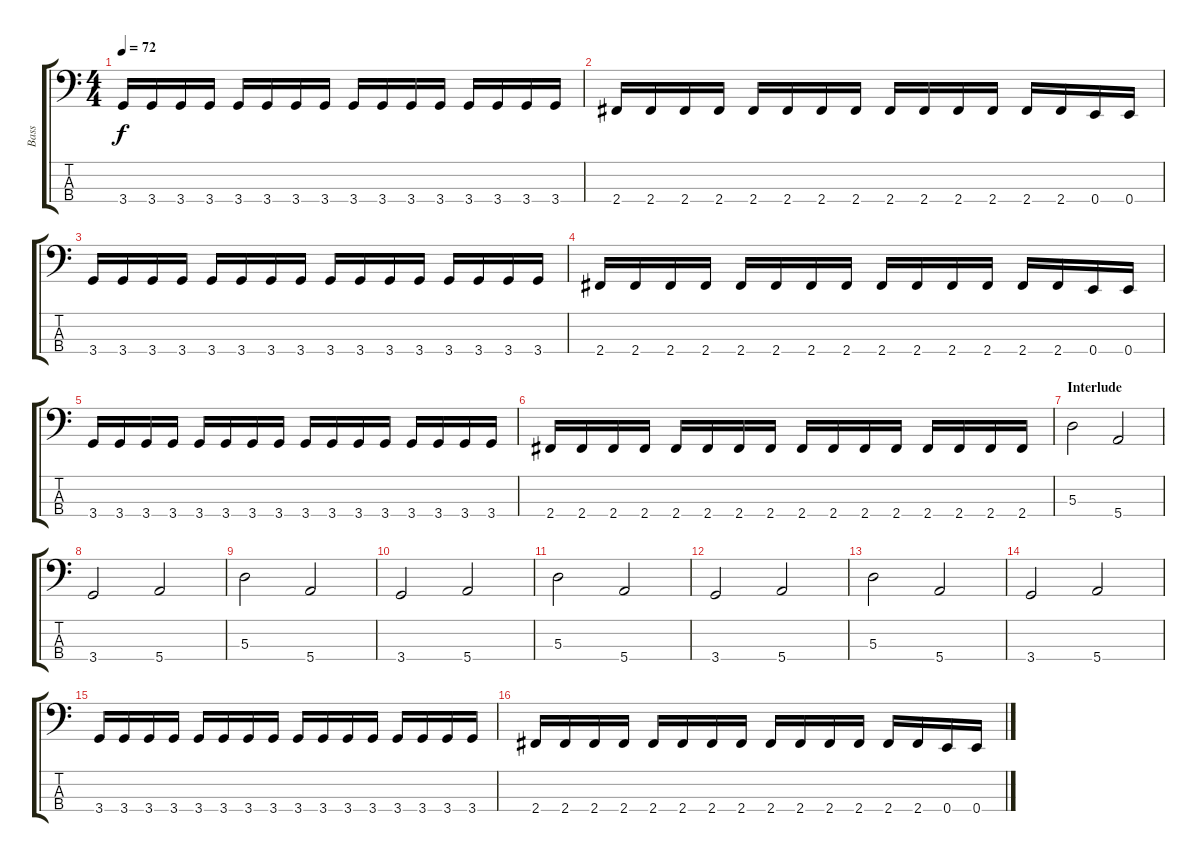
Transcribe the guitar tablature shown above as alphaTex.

\track ("Bass" "Bass") {instrument electricbasspick}
\staff {score tabs}
\tuning (G2 D2 A1 E1) {hide}
\ts (4 4)
\tempo 72
\clef f4
\ks c
3.4.16{dy f} 3.4.16 3.4.16 3.4.16 3.4.16 3.4.16 3.4.16 3.4.16 3.4.16 3.4.16 3.4.16 3.4.16 3.4.16 3.4.16 3.4.16 3.4.16 |
2.4.16 2.4.16 2.4.16 2.4.16 2.4.16 2.4.16 2.4.16 2.4.16 2.4.16 2.4.16 2.4.16 2.4.16 2.4.16 2.4.16 0.4.16 0.4.16 |
3.4.16 3.4.16 3.4.16 3.4.16 3.4.16 3.4.16 3.4.16 3.4.16 3.4.16 3.4.16 3.4.16 3.4.16 3.4.16 3.4.16 3.4.16 3.4.16 |
2.4.16 2.4.16 2.4.16 2.4.16 2.4.16 2.4.16 2.4.16 2.4.16 2.4.16 2.4.16 2.4.16 2.4.16 2.4.16 2.4.16 0.4.16 0.4.16 |
3.4.16 3.4.16 3.4.16 3.4.16 3.4.16 3.4.16 3.4.16 3.4.16 3.4.16 3.4.16 3.4.16 3.4.16 3.4.16 3.4.16 3.4.16 3.4.16 |
2.4.16 2.4.16 2.4.16 2.4.16 2.4.16 2.4.16 2.4.16 2.4.16 2.4.16 2.4.16 2.4.16 2.4.16 2.4.16 2.4.16 2.4.16 2.4.16 |
\section ("" "Interlude")
5.3.2 5.4.2 |
3.4.2 5.4.2 |
5.3.2 5.4.2 |
3.4.2 5.4.2 |
5.3.2 5.4.2 |
3.4.2 5.4.2 |
5.3.2 5.4.2 |
3.4.2 5.4.2 |
3.4.16 3.4.16 3.4.16 3.4.16 3.4.16 3.4.16 3.4.16 3.4.16 3.4.16 3.4.16 3.4.16 3.4.16 3.4.16 3.4.16 3.4.16 3.4.16 |
2.4.16 2.4.16 2.4.16 2.4.16 2.4.16 2.4.16 2.4.16 2.4.16 2.4.16 2.4.16 2.4.16 2.4.16 2.4.16 2.4.16 0.4.16 0.4.16
